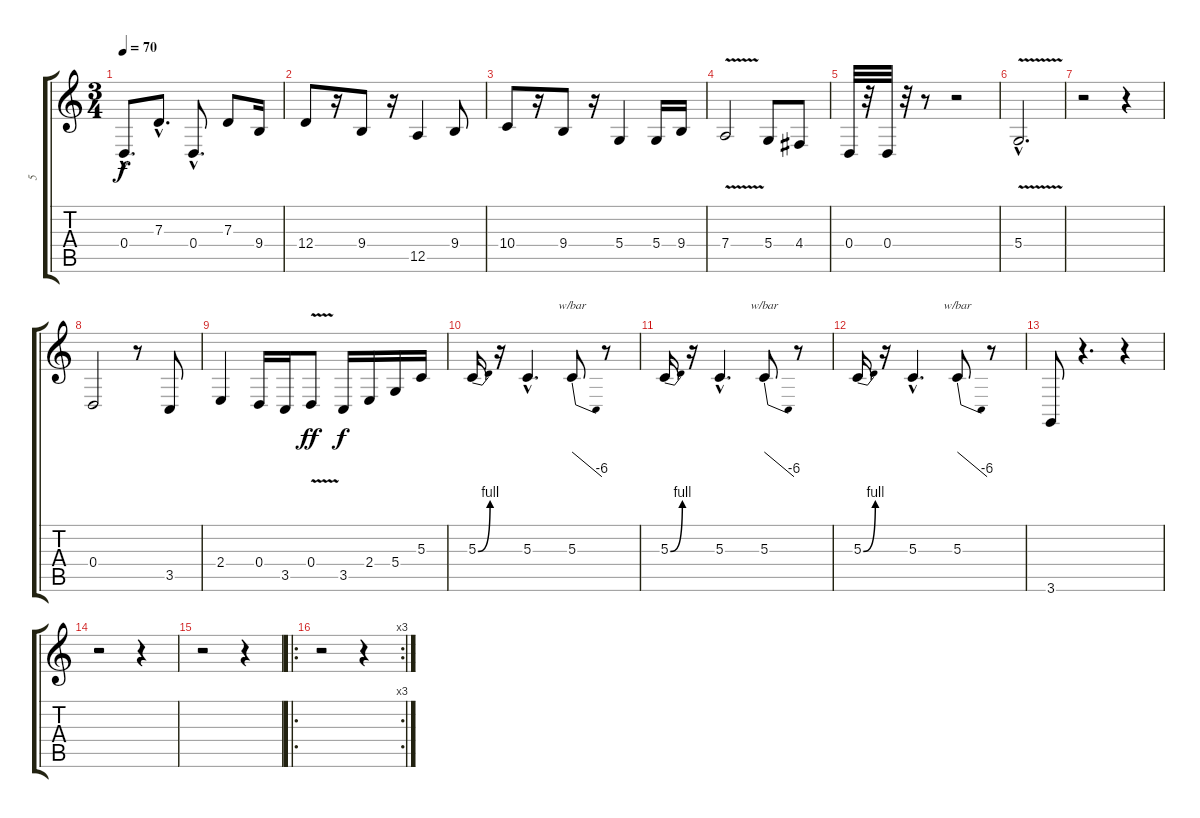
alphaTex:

\track ("5" "5") {instrument tenorsax}
\staff {score tabs}
\tuning (E4 B3 G3 D3 A2 E2) {hide}
\ts (3 4)
\tempo 70
\clef g2
\ks c
0.4{hac}.8{d dy f} 7.3{hac}.8{d} 0.4{hac}.8{d} 7.3.8 9.4.16 |
12.4.8 r.16 9.4.8 r.16 12.5.4 9.4.8 |
10.4.8 r.16 9.4.8 r.16 5.4.4 5.4.16 9.4.16 |
7.4{v}.2 5.4.8 4.4.8 |
0.4.32 r.32 0.4.32 r.32 r.8 r.2 |
5.4{v hac}.2{d volume 12 balance 8} |
r.2 r.4 |
0.4.2 r.8 3.5.8 |
2.4.4 0.4.16 3.5.16 0.4{v}.8{dy ff} 3.5.16{dy f} 2.4.16 5.4.16 5.3.16 |
5.3{be (bend 0 0 60 4)}.16 r.16 5.3{hac}.4{d} 5.3.8{tbe (dive default 0 0 60 -24)} r.8 |
5.3{be (bend 0 0 60 4)}.16 r.16 5.3{hac}.4{d} 5.3.8{tbe (dive default 0 0 60 -24)} r.8 |
5.3{be (bend 0 0 60 4)}.16 r.16 5.3{hac}.4{d} 5.3.8{tbe (dive default 0 0 60 -24)} r.8 |
3.6.8 r.4{d} r.4 |
r.2 r.4 |
r.2 r.4 |
\ro
\rc 3
r.2 r.4
